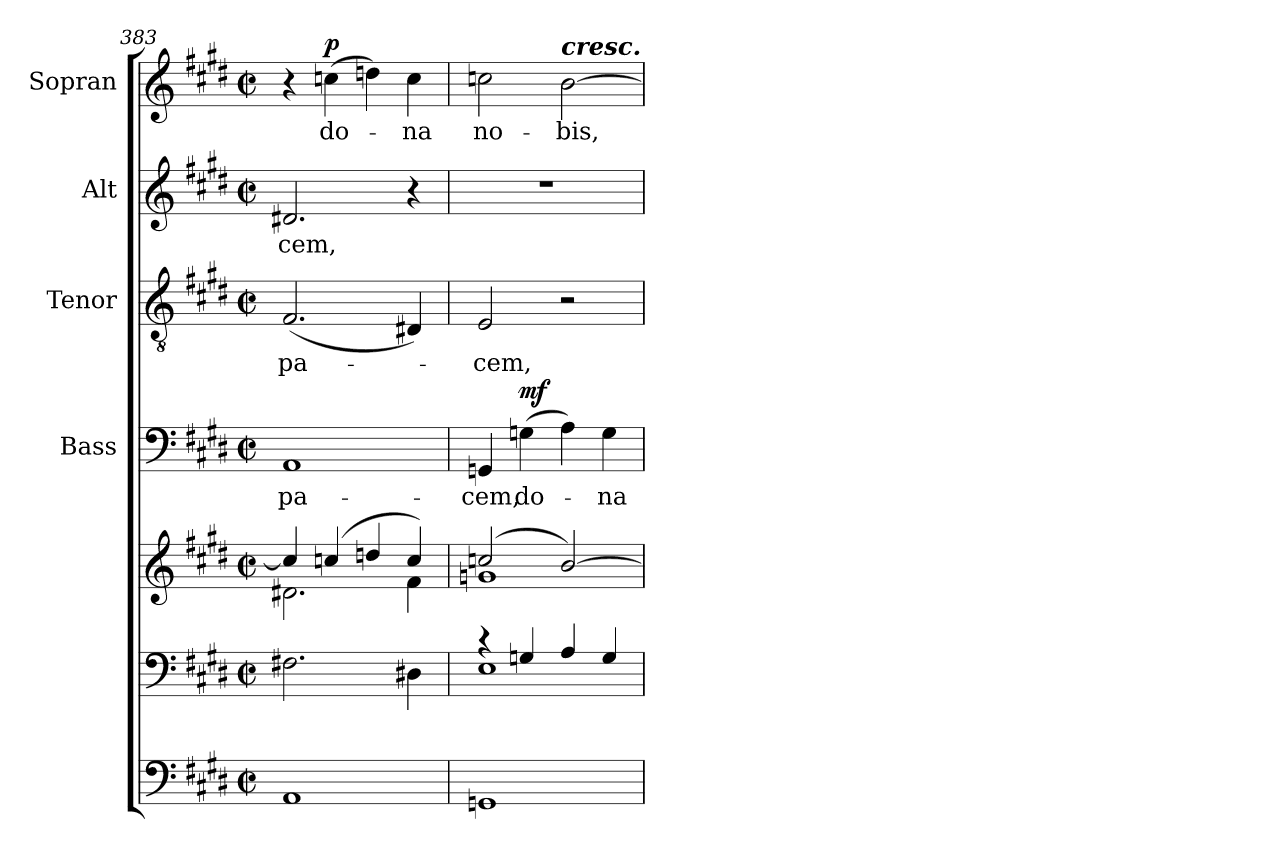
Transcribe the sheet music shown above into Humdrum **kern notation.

**kern	**kern	**kern	**kern	**text	**dynam	**kern	**text	**kern	**text	**kern	**text	**dynam
*part6	*part5	*part5	*part4	*part4	*part4	*part3	*part3	*part2	*part2	*part1	*part1	*part1
*staff7	*staff6	*staff5	*staff4	*staff4	*staff4	*staff3	*staff3	*staff2	*staff2	*staff1	*staff1	*staff1
*	*	*	*I"Bass	*	*	*I"Tenor	*	*I"Alt	*	*I"Sopran	*	*
*	*	*	*I'B.	*	*	*I'T.	*	*I'A.	*	*I'S.	*	*
*clefF4	*clefF4	*clefG2	*clefF4	*	*	*clefGv2	*	*clefG2	*	*clefG2	*	*
*ITrd7c12	*	*	*	*	*	*	*	*	*	*	*	*
*k[f#c#g#d#]	*k[f#c#g#d#]	*k[f#c#g#d#]	*k[f#c#g#d#]	*	*	*k[f#c#g#d#]	*	*k[f#c#g#d#]	*	*k[f#c#g#d#]	*	*
*E:	*E:	*E:	*E:	*	*	*E:	*	*E:	*	*E:	*	*
*M2/2	*M2/2	*M2/2	*M2/2	*	*	*M2/2	*	*M2/2	*	*M2/2	*	*
*met(c|)	*met(c|)	*met(c|)	*met(c|)	*	*	*met(c|)	*	*met(c|)	*	*met(c|)	*	*
=383	=383	=383	=383	=383	=383	=383	=383	=383	=383	=383	=383	=383
*	*	*^	*	*	*	*	*	*	*	*	*	*
!	!	!	!	!	!LO:LY:b	!	!	!LO:LY:b	!	!LO:LY:b	!	!	!
1AAA	2.F#X\	4cc/]	2.d#X\	1AA	pa-	.	(<2.F#/	pa-	2.d#X/	-cem,	4r	.	.
!	!	!	!	!	!	!	!	!	!	!	!	!LO:LY:b	!LO:DY:a
.	.	(>4ccn/	.	.	.	.	.	.	.	.	(>4ccn\	do-	p
.	.	4ddn/	.	.	.	.	.	.	.	.	4ddn\)	.	.
!	!	!	!	!	!	!	!	!	!	!	!	!LO:LY:b	!
.	4D#X\	4cc/)	4f#\	.	.	.	4D#X/)	.	4r	.	4cc\	-na	.
!!LO:LB:g=z
=384	=384	=384	=384	=384	=384	=384	=384	=384	=384	=384	=384	=384	=384
*	*^	*	*	*	*	*	*	*	*	*	*	*	*
!	!	!	!	!	!	!LO:LY:b	!	!	!LO:LY:b	!	!	!	!LO:LY:b	!
1GGGn	4rB	1E	(>2ccn/	1gn	4GGn/	-cem,	.	2E/	-cem,	1r	.	2ccn\	no-	.
!	!	!	!	!	!	!LO:LY:b	!LO:DY:a	!	!	!	!	!	!	!
.	4Gn/	.	.	.	(>4Gn\	do-	mf	.	.	.	.	.	.	.
!	!	!	!	!	!	!	!	!	!	!	!	!LO:TX:a:Bi:t=cresc.	!	!
!	!	!	!	!	!	!	!	!	!	!	!	!	!LO:LY:b	!
.	4A/	.	[>2b/)	.	4A\)	.	.	2r	.	.	.	[2b\	-bis,	.
!	!	!	!	!	!	!LO:LY:b	!	!	!	!	!	!	!	!
.	4G/	.	.	.	4G\	-na	.	.	.	.	.	.	.	.
*	*v	*v	*	*	*	*	*	*	*	*	*	*	*	*
*	*	*v	*v	*	*	*	*	*	*	*	*	*	*
=	=	=	=	=	=	=	=	=	=	=	=	=
*-	*-	*-	*-	*-	*-	*-	*-	*-	*-	*-	*-	*-
